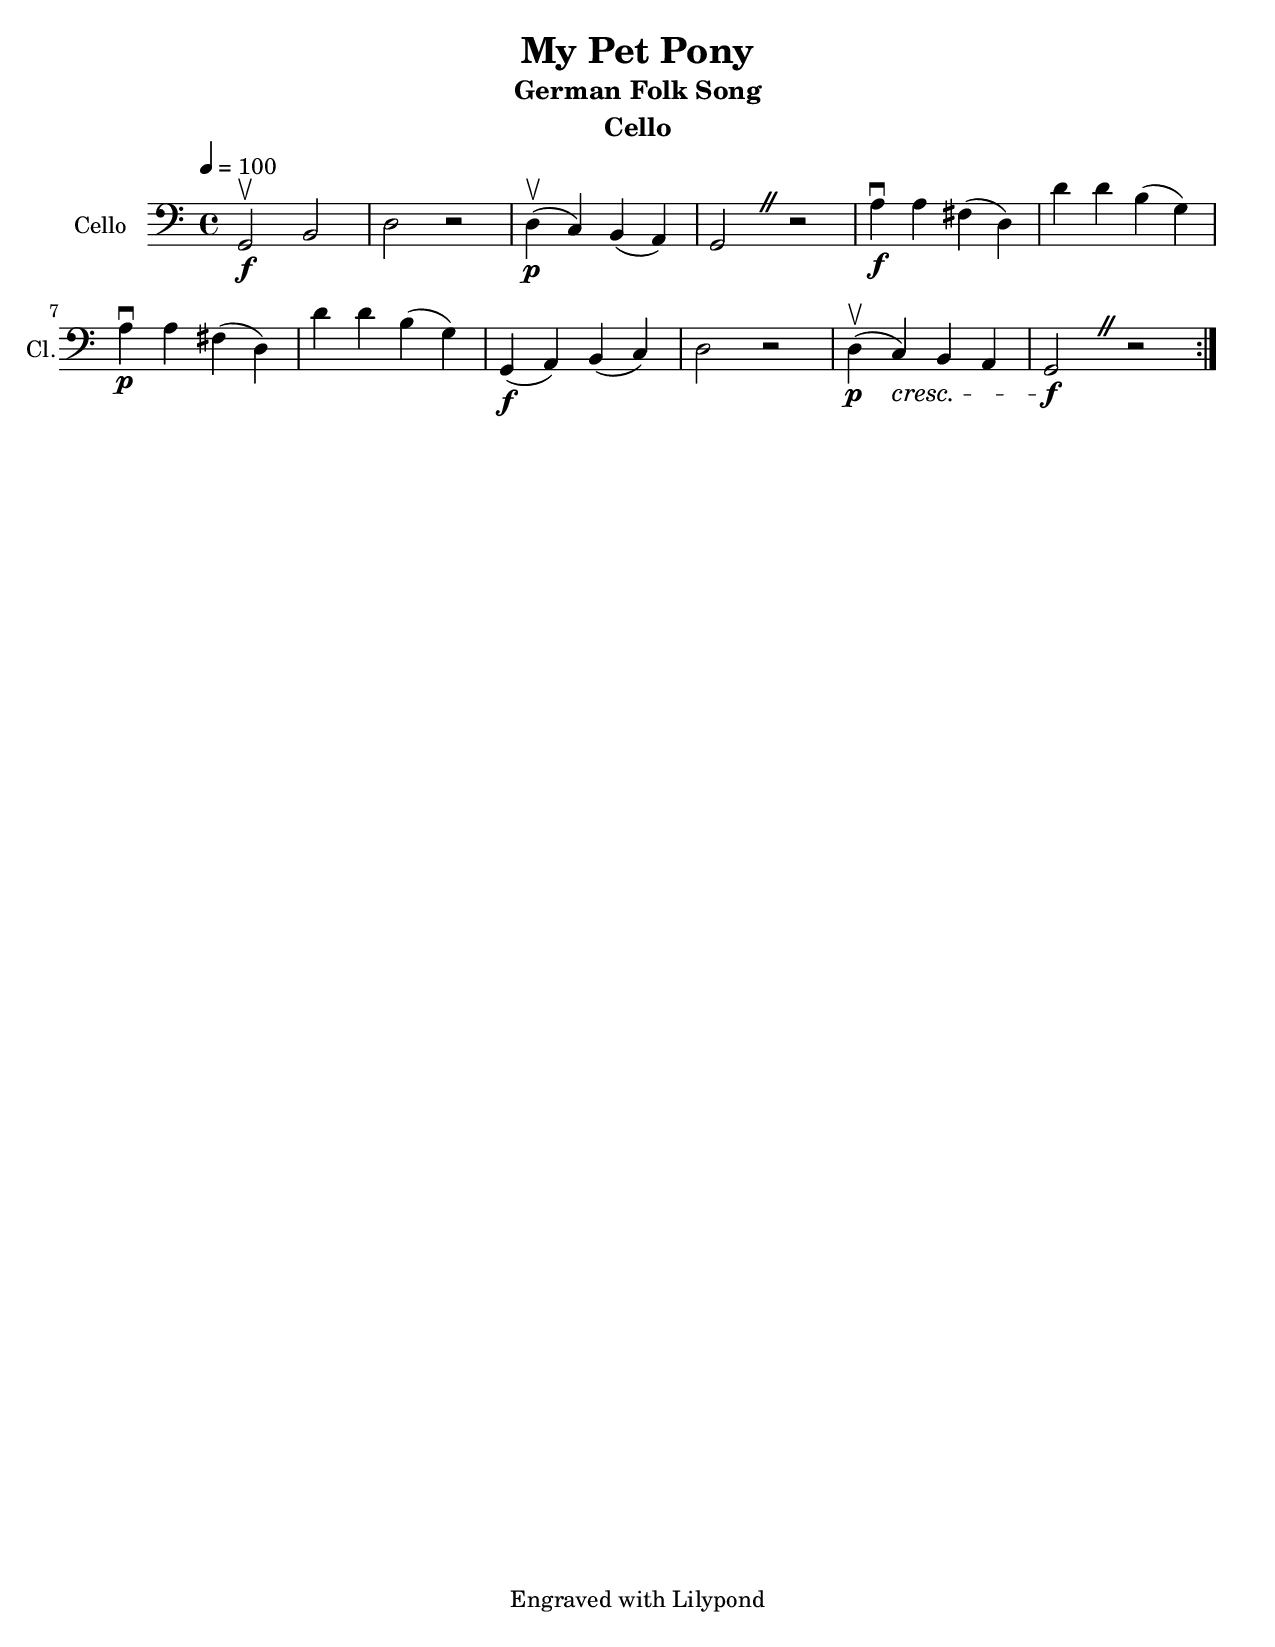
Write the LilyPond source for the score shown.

\version "2.13.55"
\language "english"

\header {
  title = "My Pet Pony"
  subtitle = "German Folk Song"
  instrument = "Cello"
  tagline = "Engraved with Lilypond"
}
\paper {
  #(set-paper-size "letter")
}

global = {
  \tempo 4=100
  \key c \major
  \time 4/4
  \override BreathingSign #'text = \markup {
    \musicglyph #"scripts.caesura.straight"
  }

}

cello = \relative c {
  \global
  \repeat volta 2 {
g2_\f^\upbow b d r2 d4^\upbow_\p (c) b (a) g2 \breathe r2
a'4^\downbow_\f a fs (d)
d' d b (g) a^\downbow_\p a fs (d)
d' d b ( g) g,_\f (a) b (c) d2 r2
d4^\upbow_\p (c\cresc ) b a
g2_\f  \breathe r2
}
}

\book {
  \score {
    \new Staff \with {
      instrumentName = "Cello"
      shortInstrumentName = "Cl."
      midiInstrument = "cello"
    } { \clef bass \cello }
    \layout { }
    \midi { }
  }
}
